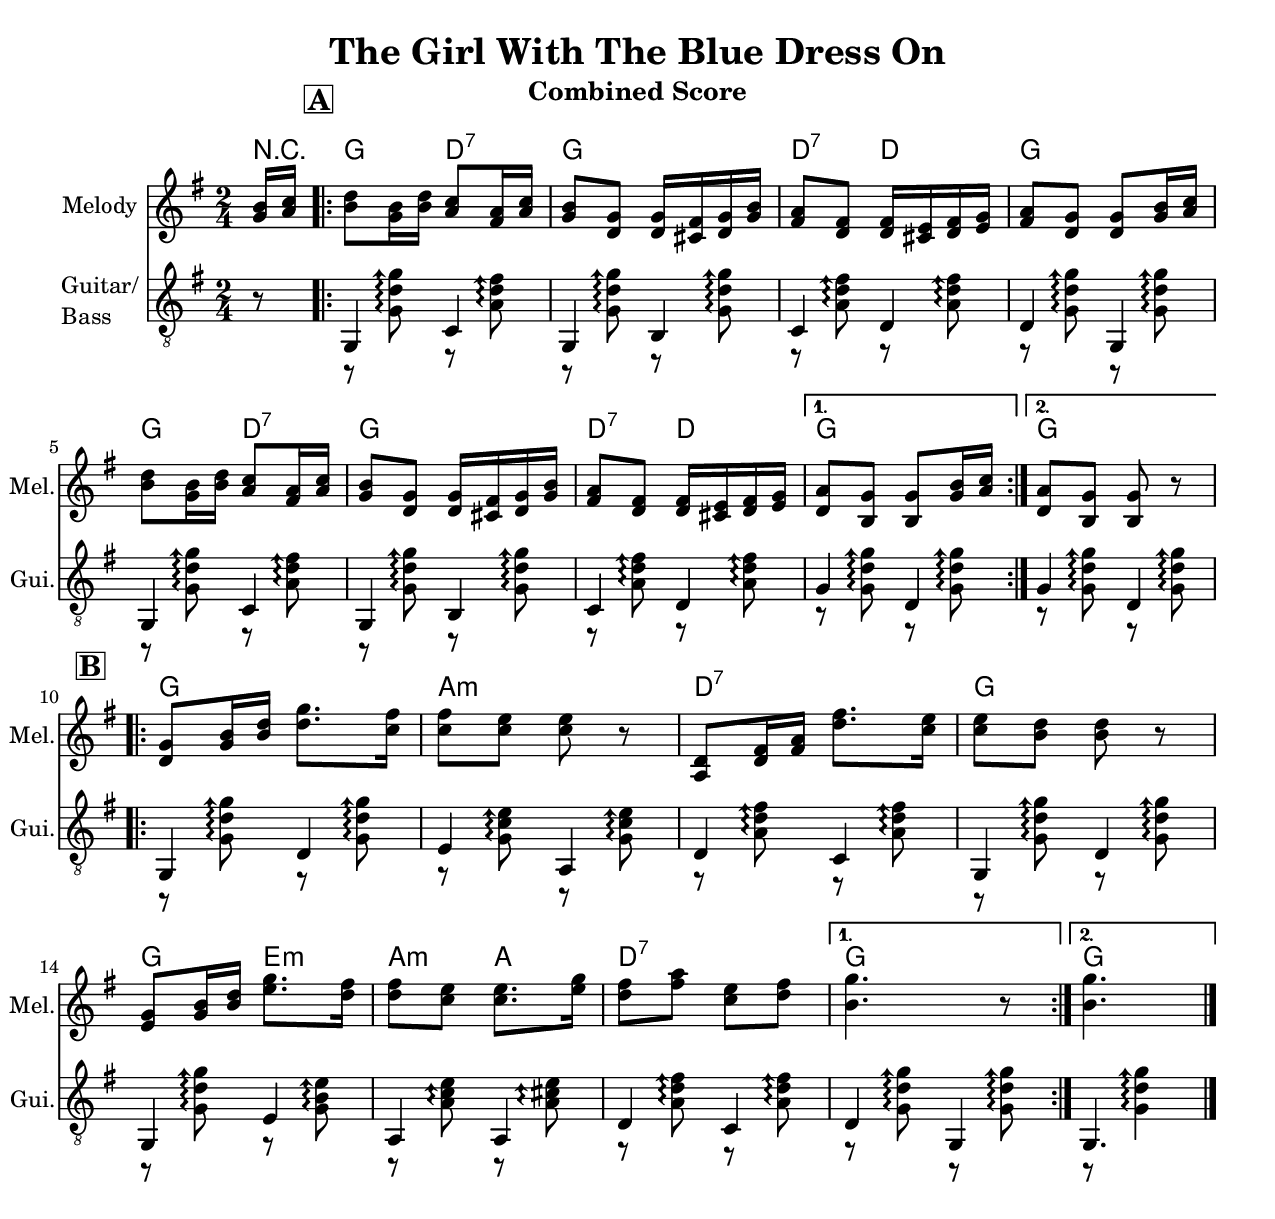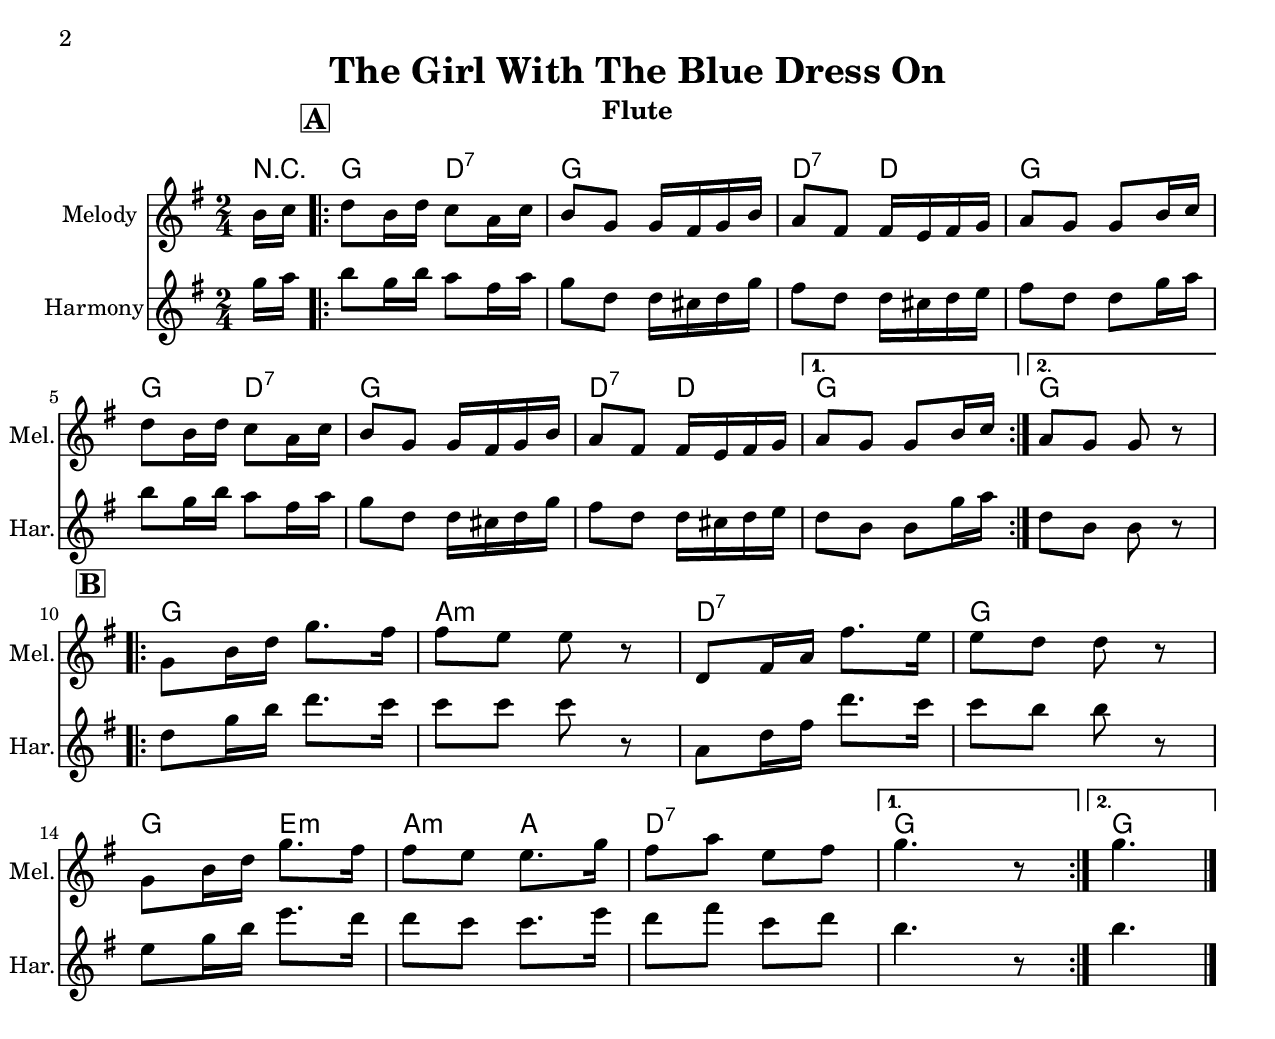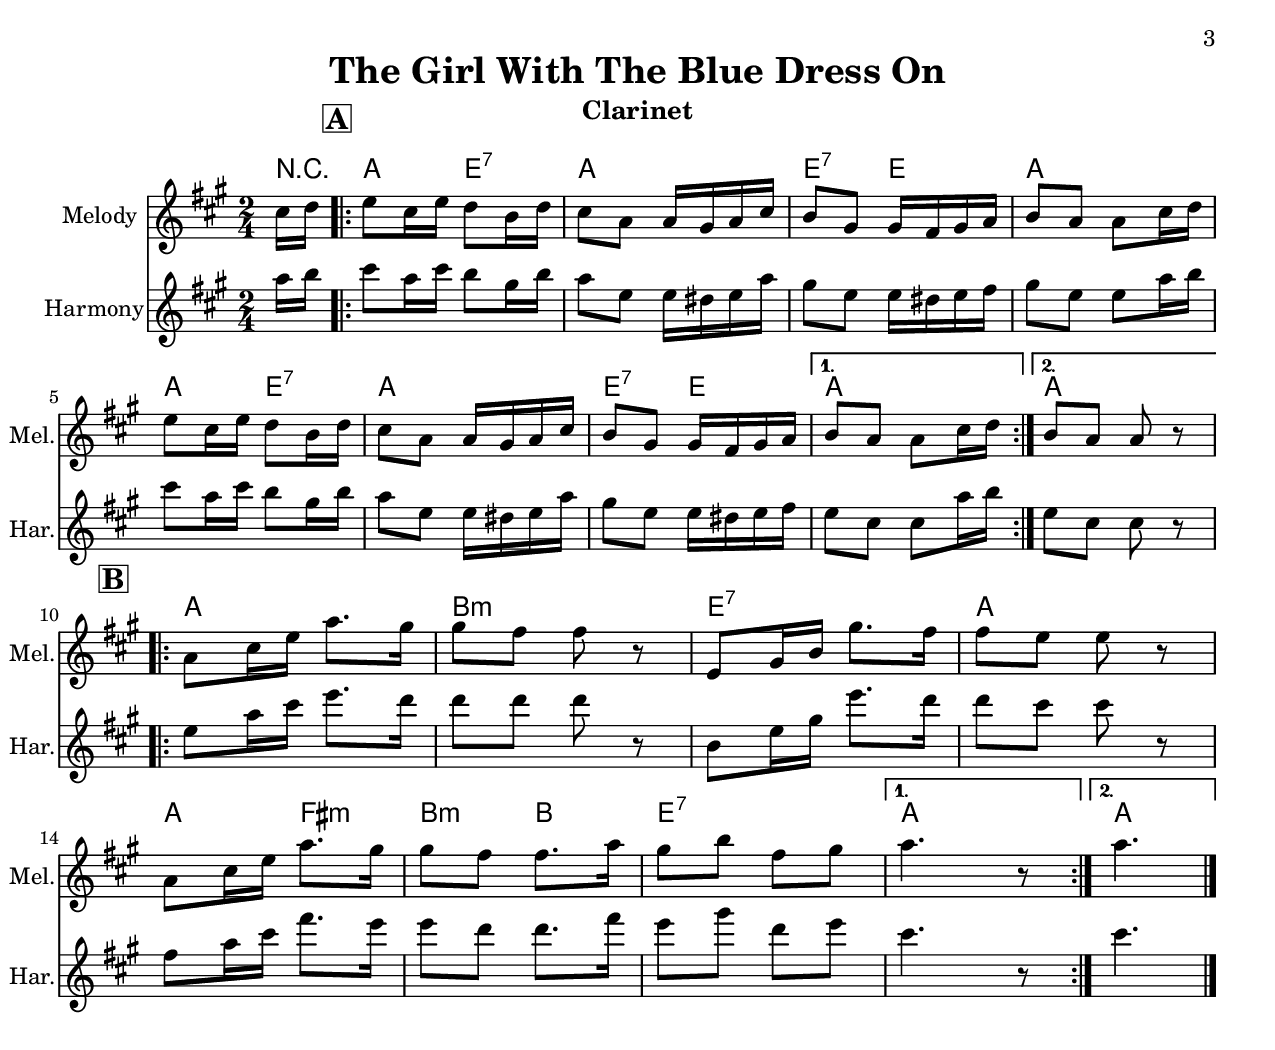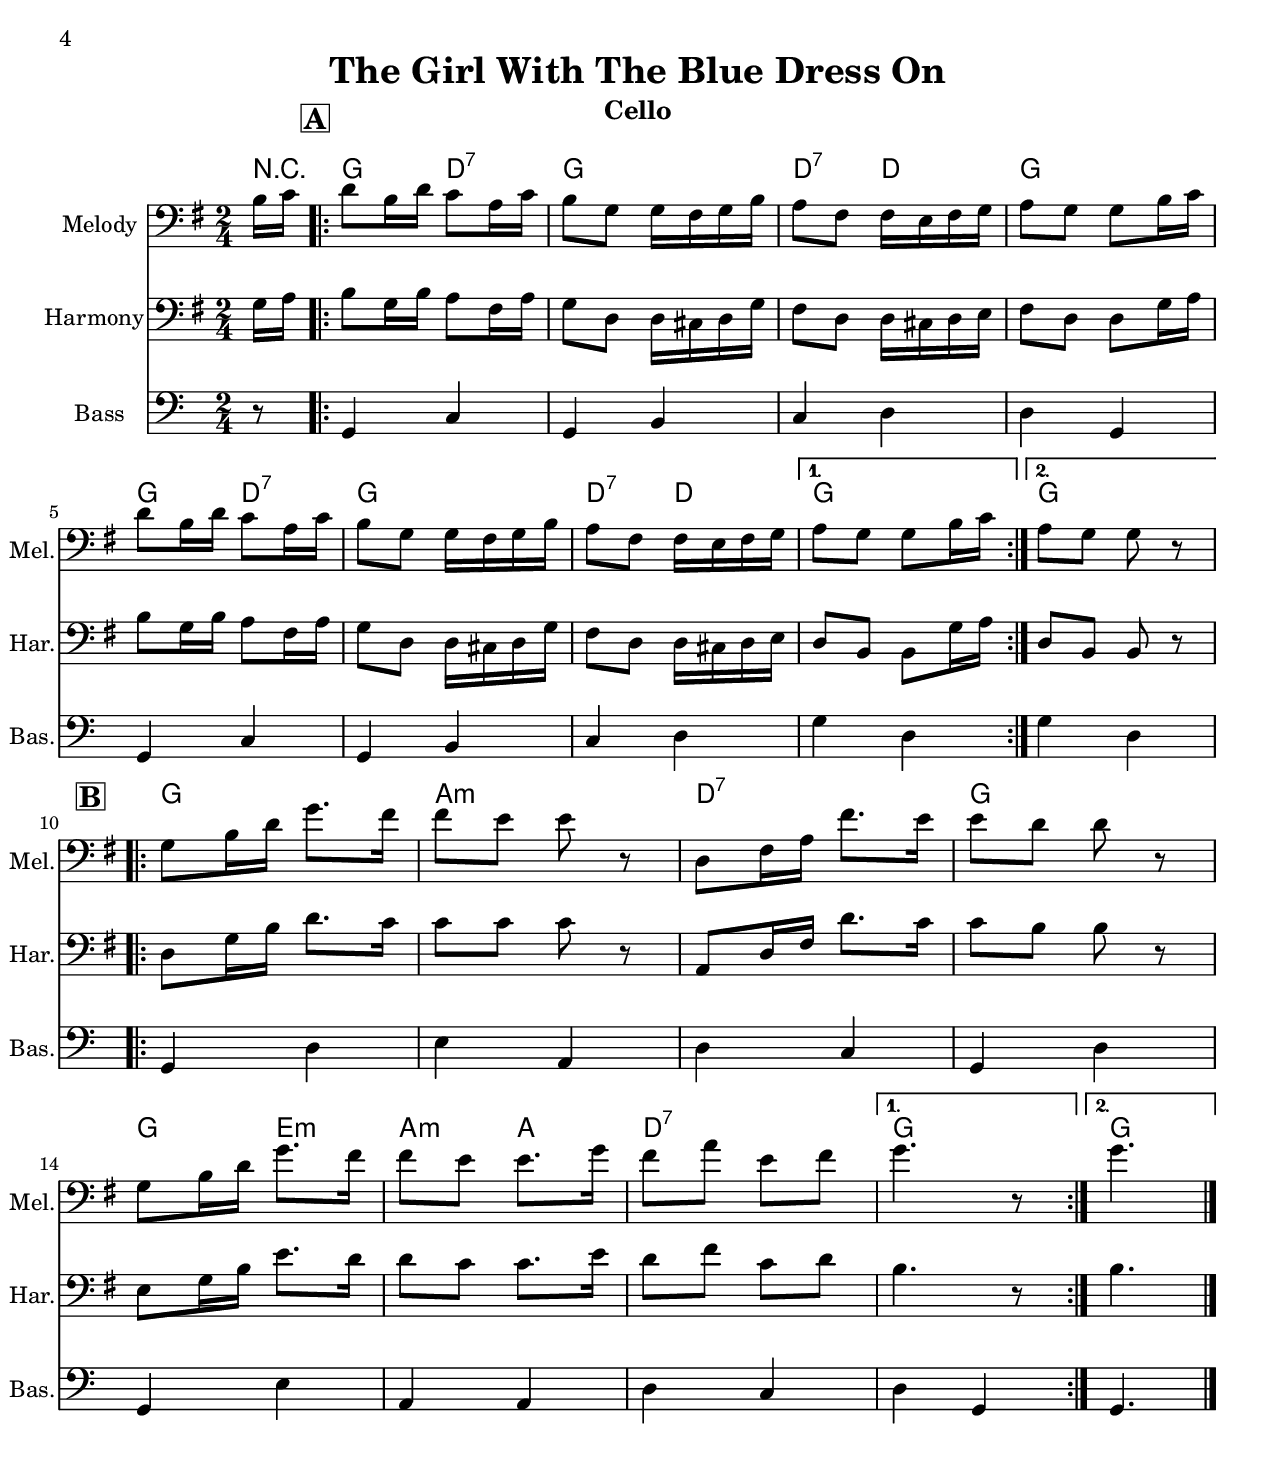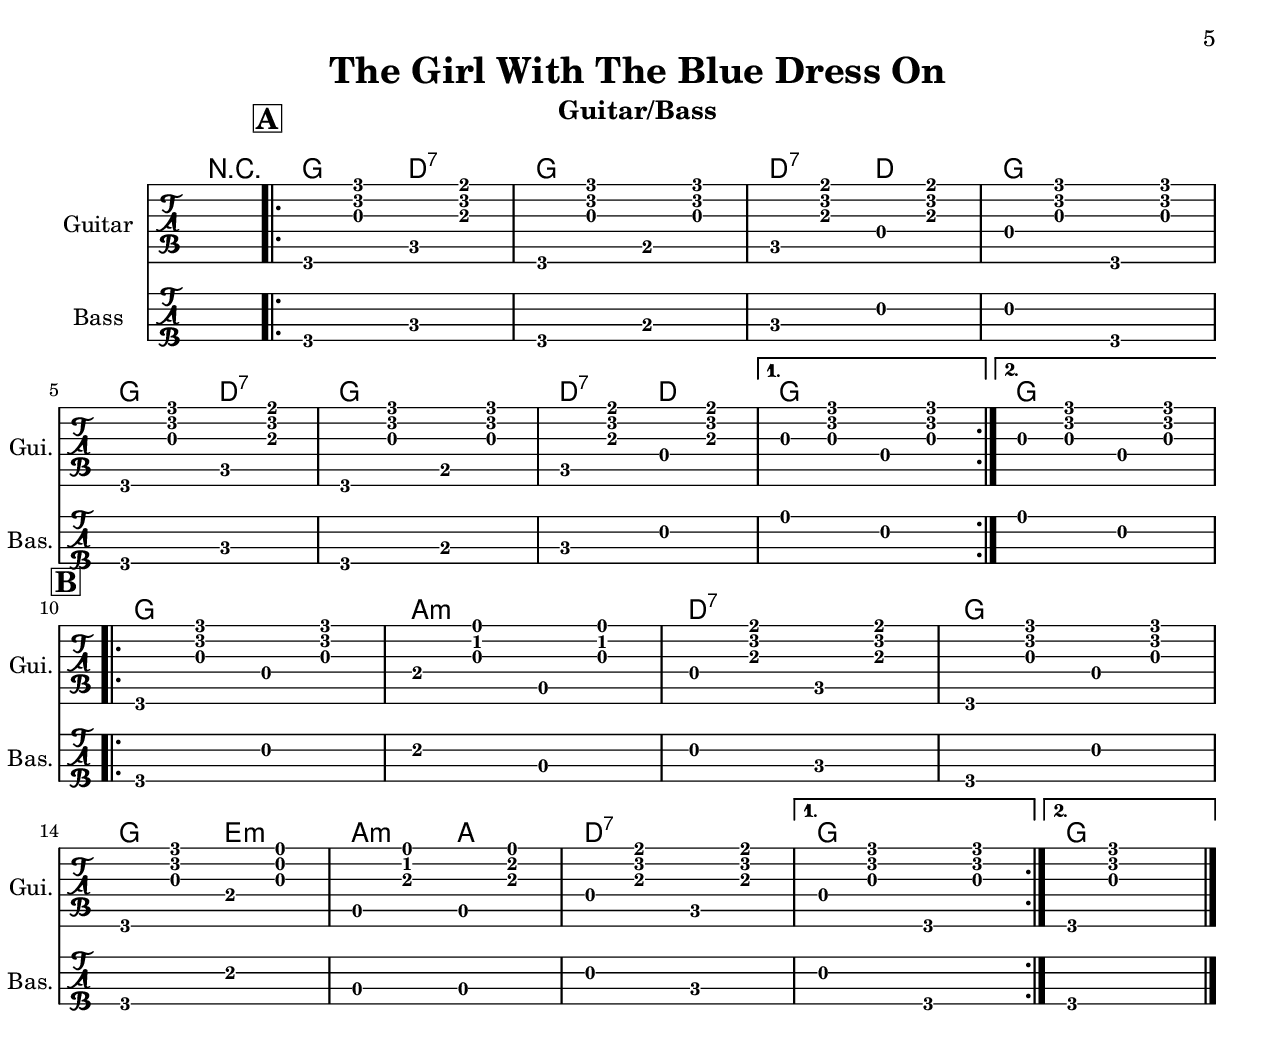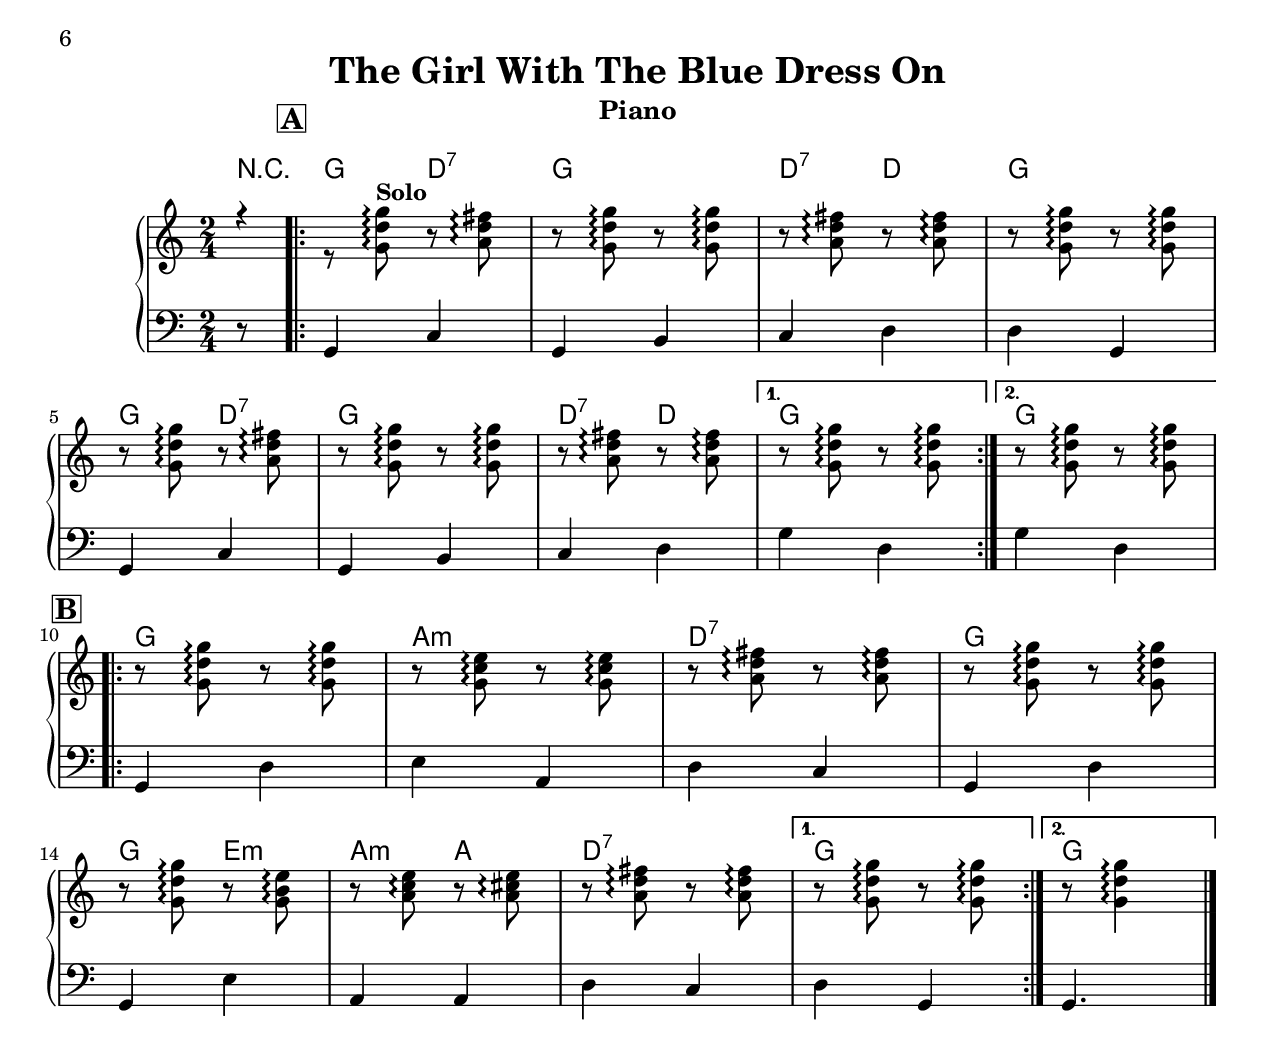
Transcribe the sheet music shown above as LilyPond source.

\version "2.6.3"
\header {
  title = "The Girl With The Blue Dress On"
  piece = "Traditional"
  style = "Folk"
%  copyright = "Public Domain"
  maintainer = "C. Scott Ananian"
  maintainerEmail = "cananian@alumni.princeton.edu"
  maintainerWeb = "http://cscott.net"
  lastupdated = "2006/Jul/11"
  meter = 129
}
#(set-default-paper-size "letter")

% melody in bill's sheet music.
melody = \relative c'' {
  \tag #'key \key g \major
  \time 2/4
  \tag #'partial \partial 8
  b16 c |
  \repeat volta 2 {
    d8 b16 d c8 a16 c
    b8 g g16 fis g b |
    a8 fis fis16 e fis g |
    a8 g g b16 c |

    d8 b16 d c8 a16 c |
    b8 g g16 fis g b |
    a8 fis fis16 e fis g |
  }
  \alternative {
    { a8 g g b16 c }
    { a8 g g r8 }
  }

% part 2
  \repeat volta 2 {
    g8 b16 d g8. fis16 |
    fis8 e e r8 |
    d,8 fis16 a fis'8. e16 |
    e8 d d r8 |

    g,8 b16 d g8. fis16 |
    fis8 e e8. g16 |
    fis8 a e fis |
  }
  \alternative {
    { g4. r8 }
    { g4. \bar "|." }
  }
}

% harmony to this melody
alternate = \relative c'' {
  \tag #'key \key g \major
  \time 2/4
  \tag #'partial \partial 8
  g16 a |
  \repeat volta 2 {
    b8 g16 b a8 fis16 a
    g8 d d16 cis d g |
    fis8 d d16 cis d e |
    fis8 d d g16 a |

    b8 g16 b a8 fis16 a
    g8 d d16 cis d g |
    fis8 d d16 cis d e |
  }
  \alternative {
    { d8 b b g'16 a }
    { d,8 b b r8 }
  }
% part 2
  \repeat volta 2 {
    d8 g16 b d8. c16 |
    c8 c c r8 |
    a,8 d16 fis d'8. c16 |
    c8 b b r8 |

    e,8 g16 b e8. d16 |
    d8 c c8. e16 |
    d8 fis c d |
  }
  \alternative {
    { b4. r8 }
    { b4. \bar "|." }
  }
}

harmonies = \chordmode {
  \time 2/4
  \tag #'partial \partial 8 
  r8 |
  \once\override Score.RehearsalMark #'extra-offset = #'(0 . 2)
  \mark\default
  \repeat volta 2 {
    g4 d:7
    g4 g
    d:7 d
    g g
\break    
    g4 d:7
    g4 g
    d:7 d
  }
  \alternative {
    { g g }
    { g g }
  }

  \break
% Part 2
  \once\override Score.RehearsalMark #'extra-offset = #'(-4 . 2)
  \mark\default
  \repeat volta 2 {
    g4 g
    a4:m a:m
    d4:7 d:7
    g4 g
\break
    g4 e:m
    a4:m a
    d4:7 d:7
  }
  \alternative {
    { g4 g }
    { g4. }
  }
}

% guitar part (also bass and piano)
guitarA = \relative c
{
  \time 2/4
  \tag #'partial \partial 8
  r8
  \repeat volta 2 {
    g4 c | g b | c d | d g, |
    g4 c | g b | c d |
  } \alternative {
    {  g4 d | }
    {  g4 d | }
  }
  \repeat volta 2 {
    g,4 d' | e a, | d c | g d' |
    g,4 e' | a, a | d c |
  } \alternative {
    { d4 g, | }
    { g4. \bar "|." }
  }
}
guitarAA = \guitarA

guitarB = \relative c'
{
  \time 2/4
  \tag #'partial \partial 8
  s8 \arpeggioUp
  \repeat volta 2 {
    s8 <g d' g>\arpeggio s8 <a d fis>\arpeggio |
    s8 <g d' g>\arpeggio s8 <g d' g>\arpeggio |
    s8 <a d fis>\arpeggio s8 <a d fis>\arpeggio |
    s8 <g d' g>\arpeggio s8 <g d' g>\arpeggio |

    s8 <g d' g>\arpeggio s8 <a d fis>\arpeggio |
    s8 <g d' g>\arpeggio s8 <g d' g>\arpeggio |
    s8 <a d fis>\arpeggio s8 <a d fis>\arpeggio |
  } \alternative {
    { s8 <g d' g>\arpeggio s8 <g d' g>\arpeggio | }
    { s8 <g d' g>\arpeggio s8 <g d' g>\arpeggio | }
  }
  \repeat volta 2 {
    s8 <g d' g>\arpeggio s8 <g d' g>\arpeggio |
    s8 <g c e>\arpeggio s8 <g c e>\arpeggio | % am7
    s8 <a d fis>\arpeggio s8 <a d fis>\arpeggio |
    s8 <g d' g>\arpeggio s8 <g d' g>\arpeggio |

    s8 <g d' g>\arpeggio s8 <g b e>\arpeggio |
    s8 <a c e>\arpeggio s8 <a cis e>\arpeggio |
    s8 <a d fis>\arpeggio s8 <a d fis>\arpeggio |
  } \alternative {
    { s8 <g d' g>\arpeggio s8 <g d' g>\arpeggio | }
    { s8 <g d' g>4\arpeggio }
  }
}
guitarC = \relative c
{
  \time 2/4
  \tag #'partial \partial 8
  s8 \arpeggioUp
  \repeat volta 2 {
    \repeat unfold 7 { r8 s8 r8 s8 | }
  } \alternative {
    { r8 s8 r8 s8 }
    { r8 s8 r8 s8 }
  }
  \repeat volta 2 {
    \repeat unfold 7 { r8 s8 r8 s8 | }
  } \alternative {
    { r8 s8 r8 s8 }
    { r8 s8 s8 }
  }
}

bass = \transpose c c, \guitarA

\paper {
  scoreTitleMarkup = \bookTitleMarkup
  bookTitleMarkup = \markup {}
  raggedbottom = ##t
}

% combined score
\score {
  \header {
    instrument = "Combined Score"
  }
  <<
    \set Score.markFormatter = #format-mark-box-letters
    \context ChordNames {
      \set chordChanges = ##t
      \harmonies
    }
    \new Staff <<
      \set Staff.instrument = "Melody"
      \set Staff.instr = "Mel."
      \partcombine { \melody \bar "|." } \alternate
    >>
    \new Staff <<
      \set Staff.instrument = \markup{ \column{ "Guitar/" "Bass" } }
      \set Staff.instr = "Gui."
      \clef "treble_8"
      \key g \major
      \new Voice { \guitarA }
      \new Voice { \guitarB }
      \new Voice { \guitarC }
    >>
    %\new Staff << \key g \major \harmonies >>
  >>
}
% melody parts, for flutes (non-transposing)
\score {
  \header {
    instrument = "Flute"
    breakbefore=##t
  }
  <<
    \set Score.markFormatter = #format-mark-box-letters
    \context ChordNames {
      \set chordChanges = ##t
      \harmonies
    }
    \new Staff <<
      \set Staff.instrument = "Melody"
      \set Staff.instr = "Mel."
      \melody
    >>
    \new Staff <<
      \set Staff.instrument = "Harmony"
      \set Staff.instr = "Har."
      \transpose c c' \alternate
    >>
  >>
}

% melody parts, for clarinet (transposing)
\score {
  \header {
    instrument = "Clarinet"
    breakbefore=##t
  }
  <<
    \set Score.markFormatter = #format-mark-box-letters
    \context ChordNames {
      \set chordChanges = ##t
      \transpose bes c' \harmonies
    }
    \new Staff <<
      \set Staff.instrument = "Melody"
      \set Staff.instr = "Mel."
      \transpose bes c' \melody
    >>
    \new Staff <<
      \set Staff.instrument = "Harmony"
      \set Staff.instr = "Har."
      \transpose bes c'' \alternate
    >>
  >>
}

% melody parts, for cellos (octave-shifted)
\score {
  \header {
    instrument = "Cello"
    breakbefore=##t
  }
  <<
    \set Score.markFormatter = #format-mark-box-letters
    \context ChordNames {
      \set chordChanges = ##t
      \harmonies
    }
    \new Staff <<
      \set Staff.instrument = "Melody"
      \set Staff.instr = "Mel."
      \transpose c c, { \clef bass \melody } % 1 octave down
    >>
    \new Staff <<
      \set Staff.instrument = "Harmony"
      \set Staff.instr = "Har."
      \transpose c c, { \clef bass \alternate } % 1 octave down
    >>
    \new Staff <<
      \set Staff.instrument = "Bass"
      \set Staff.instr = "Bas."
      \transpose c c { \clef bass \guitarAA } % no trans
    >>
  >>
}

% tablature parts
\score {
  \header {
    instrument = "Guitar/Bass"
    breakbefore=##t
  }
  <<
    \set Score.markFormatter = #format-mark-box-letters
    \context ChordNames {
      \set chordChanges = ##t
      \harmonies
    }
    \new TabStaff << 
      \set TabStaff.instrument = "Guitar"
      \set TabStaff.instr = "Gui."
      \time 4/4
      \new TabVoice \guitarA
      \new TabVoice \guitarB
    >>
    \new TabStaff <<
      \set TabStaff.instrument = "Bass"
      \set TabStaff.instr = "Bas."
      \set TabStaff.stringTunings = #bass-tuning
      \removeWithTag #'key \bass
    >>
  >>
}

% piano part (same as guitar part)
\score {
  \header {
    instrument = "Piano"
    breakbefore=##t
  }
  <<
    \set Score.markFormatter = #format-mark-box-letters
    \context ChordNames {
      \set chordChanges = ##t
      \harmonies
    }
    \new PianoStaff <<
      \new Staff {
	\partcombine
	{ \transpose c c' \guitarB }
	{ \partcombine { \partial 8*2 r4 } \guitarC }
      }
      \new Staff { \clef bass \guitarAA }
    >>
  >>
}

% midi score
\score {
  \unfoldRepeats
  \context PianoStaff <<
    \context Staff=melody <<
      \set Staff.midiInstrument = "flute"
      {
	\melody
      }
    >>
    \context Staff = celloA <<
      \set Staff.midiInstrument = "fiddle"
      {
	\partial 8
	r8 | r2*31 | r4 r8
	\removeWithTag #'partial \melody
      }
    >>
    \context Staff = celloB <<
      \set Staff.midiInstrument = "fiddle"
      {
	\partial 8
	r8 | r2*31 | r4 r8
	\removeWithTag #'partial \alternate
      }
    >>
    \context Staff=guitar <<
      \set Staff.midiInstrument = "acoustic guitar (steel)"
      \time 2/4
      \new Voice \repeat unfold 2 { \guitarA }
      \new Voice \repeat unfold 2 { \guitarB }
    >>
    \context Staff=bass <<
      \set Staff.midiInstrument = "acoustic bass"
      \repeat unfold 2 { \bass }
    >>
%{
    \context Staff=chords <<
      \set Staff.midiInstrument = "pizzicato strings"
      \repeat unfold 2 { \harmonies }
    >>
%}
  >>
  \midi {
    \tempo 4=120
  }
}
